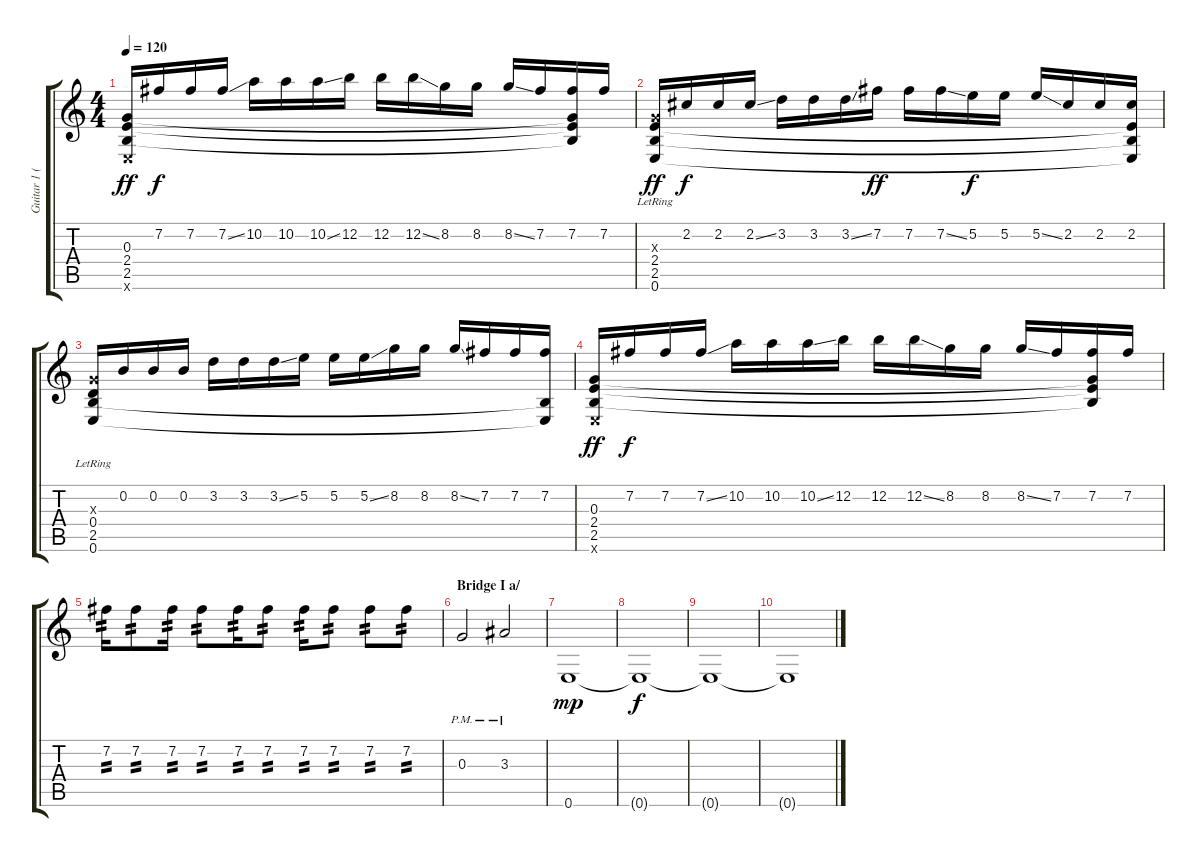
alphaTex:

\track ("Guitar 1 (Electric)" "Guitar 1 (") {instrument overdrivenguitar}
\staff {score tabs}
\tuning (E4 B3 G3 D3 A2 E2) {hide}
\ts (4 4)
\tempo 120
\clef g2
\ks c
(0.3 2.4 2.5 0.6{x}).16{dy ff} 7.2.16{dy f} 7.2.16 7.2{ss}.16 10.2.16 10.2.16 10.2{ss}.16 12.2.16 12.2.16 12.2{ss}.16 8.2.16 8.2.16 8.2{ss}.16 7.2.16 (7.2 0.3{t} 2.4{t} 2.5{t}).16 7.2.16 |
(0.3{x} 2.4{lr} 2.5{lr} 0.6{lr}).16{dy ff} 2.2.16{dy f} 2.2.16 2.2{ss}.16 3.2.16 3.2.16 3.2{ss}.16 7.2.16{dy ff} 7.2.16 7.2{ss}.16 5.2.16{dy f} 5.2.16 5.2{ss}.16 2.2.16 2.2.16 (2.2 2.4{t} 2.5{t} 0.6{t}).16 |
(0.3{x} 0.4{lr} 2.5{lr} 0.6{lr}).16 0.2.16 0.2.16 0.2.16 3.2.16 3.2.16 3.2{ss}.16 5.2.16 5.2.16 5.2{ss}.16 8.2.16 8.2.16 8.2{ss}.16 7.2.16 7.2.16 (7.2 2.5{t} 0.6{t}).16 |
(0.3 2.4 2.5 0.6{x}).16{dy ff} 7.2.16{dy f} 7.2.16 7.2{ss}.16 10.2.16 10.2.16 10.2{ss}.16 12.2.16 12.2.16 12.2{ss}.16 8.2.16 8.2.16 8.2{ss}.16 7.2.16 (7.2 0.3{t} 2.4{t} 2.5{t}).16 7.2.16 |
7.2.16{tp 2} 7.2.8{tp 2} 7.2.16{tp 2} 7.2.8{tp 2} 7.2.16{tp 2} 7.2.8{tp 2} 7.2.16{tp 2} 7.2.8{tp 2} 7.2.8{tp 2} 7.2.8{tp 2} |
\section ("" "Bridge I a/")
0.3{pm}.2 3.3{pm}.2 |
0.6.1{dy mp} |
0.6{t}.1{dy f} |
0.6{t}.1 |
0.6{t}.1
